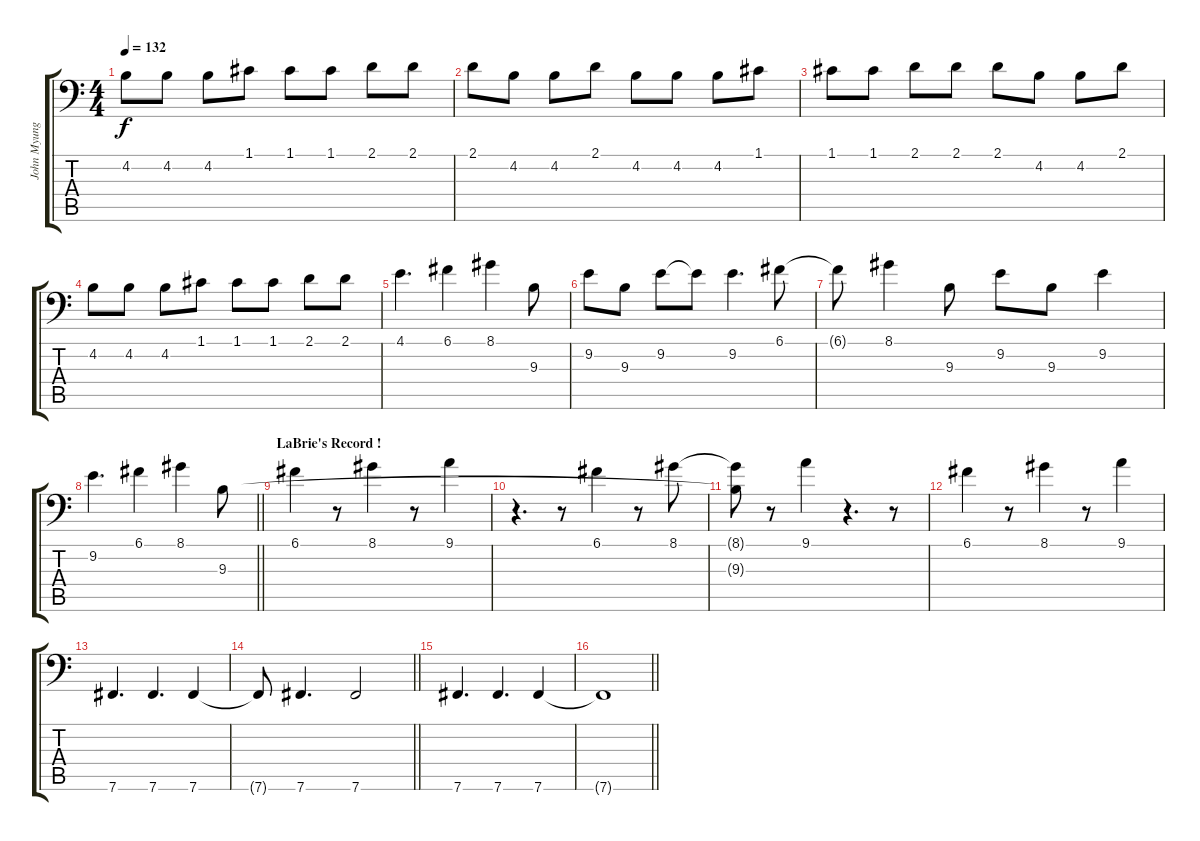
\track ("John Myung" "John Myung") {instrument electricbassfinger}
\staff {score tabs}
\tuning (C3 G2 D2 A1 E1 B0) {hide}
\ts (4 4)
\tempo 132
\clef f4
\ks c
4.2.8{dy f} 4.2.8 4.2.8 1.1.8 1.1.8 1.1.8 2.1.8 2.1.8 |
2.1.8 4.2.8 4.2.8 2.1.8 4.2.8 4.2.8 4.2.8 1.1.8 |
1.1.8 1.1.8 2.1.8 2.1.8 2.1.8 4.2.8 4.2.8 2.1.8 |
4.2.8 4.2.8 4.2.8 1.1.8 1.1.8 1.1.8 2.1.8 2.1.8 |
4.1.4{d} 6.1.4 8.1.4 9.3.8 |
9.2.8 9.3.8 9.2.8 9.2{t}.8 9.2.4{d} 6.1.8 |
6.1{t}.8 8.1.4 9.3.8 9.2.8 9.3.8 9.2.4 |
\barLineRight lightlight
9.2.4{d} 6.1.4 8.1.4 9.3.8 |
\section ("" "LaBrie's Record !")
6.1.4 r.8 8.1.4 r.8 9.1.4 |
r.4{d} r.8 6.1.4 r.8 8.1.8 |
(8.1{t} 9.3{t}).8 r.8 9.1.4 r.4{d} r.8 |
6.1.4 r.8 8.1.4 r.8 9.1.4 |
7.6.4{d} 7.6.4{d} 7.6.4 |
\barLineRight lightlight
7.6{t}.8 7.6.4{d} 7.6.2 |
7.6.4{d} 7.6.4{d} 7.6.4 |
\barLineRight lightlight
7.6{t}.1
